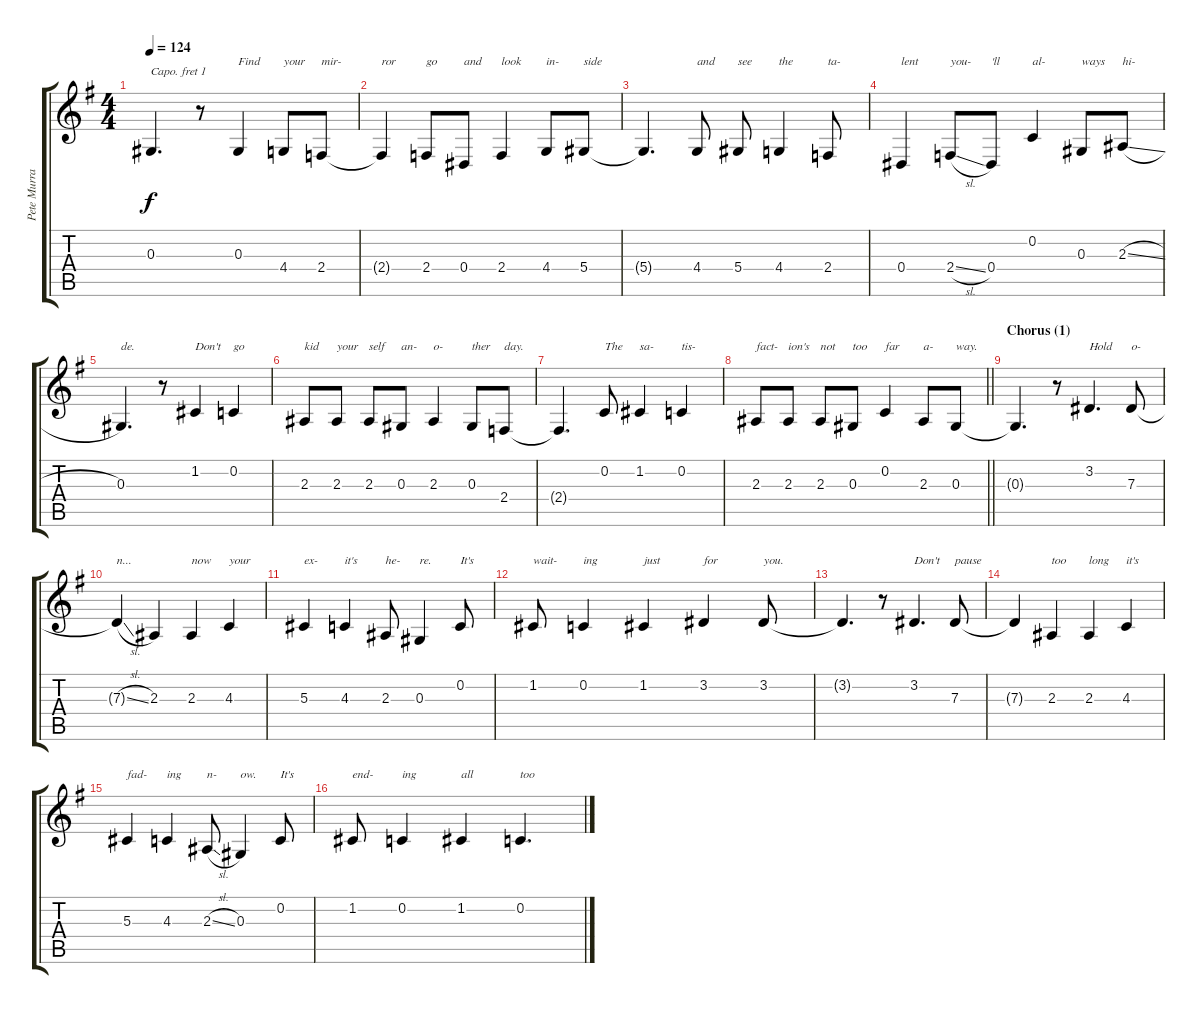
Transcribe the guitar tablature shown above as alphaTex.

\track ("Pete Murray (Vocals)" "Pete Murra") {instrument tuba}
\staff {score tabs}
\capo 1
\tuning (E4 B3 G3 D3 A2 E2) {hide}
\ts (4 4)
\tempo 124
\clef g2
\ks g
0.3{t}.4{d dy f} r.8 0.3.4{txt "Find"} 4.4.8{txt "your"} 2.4.8{txt "mir-"} |
2.4{t}.4{txt "ror"} 2.4.8{txt "go"} 0.4.8{txt "and"} 2.4.4{txt "look"} 4.4.8{txt "in-"} 5.4.8{txt "side"} |
5.4{t}.4{d} 4.4.8{txt "and"} 5.4.8{txt "see"} 4.4.4{txt "the"} 2.4.8{txt "ta-"} |
0.4.4{txt "lent"} 2.4{sl}.8{txt "you-"} 0.4.8{txt "'ll"} 0.2.4{txt "al-"} 0.3.8{txt "ways"} 2.3{sl}.8{txt "hi-"} |
0.3.4{d txt "de."} r.8 1.2.4{txt "Don't"} 0.2.4{txt "go"} |
2.3.8{txt "kid"} 2.3.8{txt "your"} 2.3.8{txt "self"} 0.3.8{txt "an-"} 2.3.4{txt "o-"} 0.3.8{txt "ther"} 2.4.8{txt "day."} |
2.4{t}.4{d} 0.2.8{txt "The"} 1.2.4{txt "sa-"} 0.2.4{txt "tis-"} |
\barLineRight lightlight
2.3.8{txt "fact-"} 2.3.8{txt "ion's"} 2.3.8{txt "not"} 0.3.8{txt "too"} 0.2.4{txt "far"} 2.3.8{txt "a-"} 0.3.8{txt "way."} |
\section ("" "Chorus (1)")
0.3{t}.4{d} r.8 3.2.4{d txt "Hold"} 7.3.8{txt "o-"} |
7.3{sl t}.4{txt "n..."} 2.3.4 2.3.4{txt "now"} 4.3.4{txt "your"} |
5.3.4{txt "ex-"} 4.3.4{txt "it's"} 2.3.8{txt "he-"} 0.3.4{txt "re."} 0.2.8{txt "It's"} |
1.2.8{txt "wait-"} 0.2.4{txt "ing"} 1.2.4{txt "just"} 3.2.4{txt "for"} 3.2.8{txt "you."} |
3.2{t}.4{d} r.8 3.2.4{d txt "Don't"} 7.3.8{txt "pause"} |
7.3{t}.4 2.3.4{txt "too"} 2.3.4{txt "long"} 4.3.4{txt "it's"} |
5.3.4{txt "fad-"} 4.3.4{txt "ing"} 2.3{sl}.8{txt "n-"} 0.3.4{txt "ow."} 0.2.8{txt "It's"} |
1.2.8{txt "end-"} 0.2.4{txt "ing"} 1.2.4{txt "all"} 0.2.4{d txt "too"}
